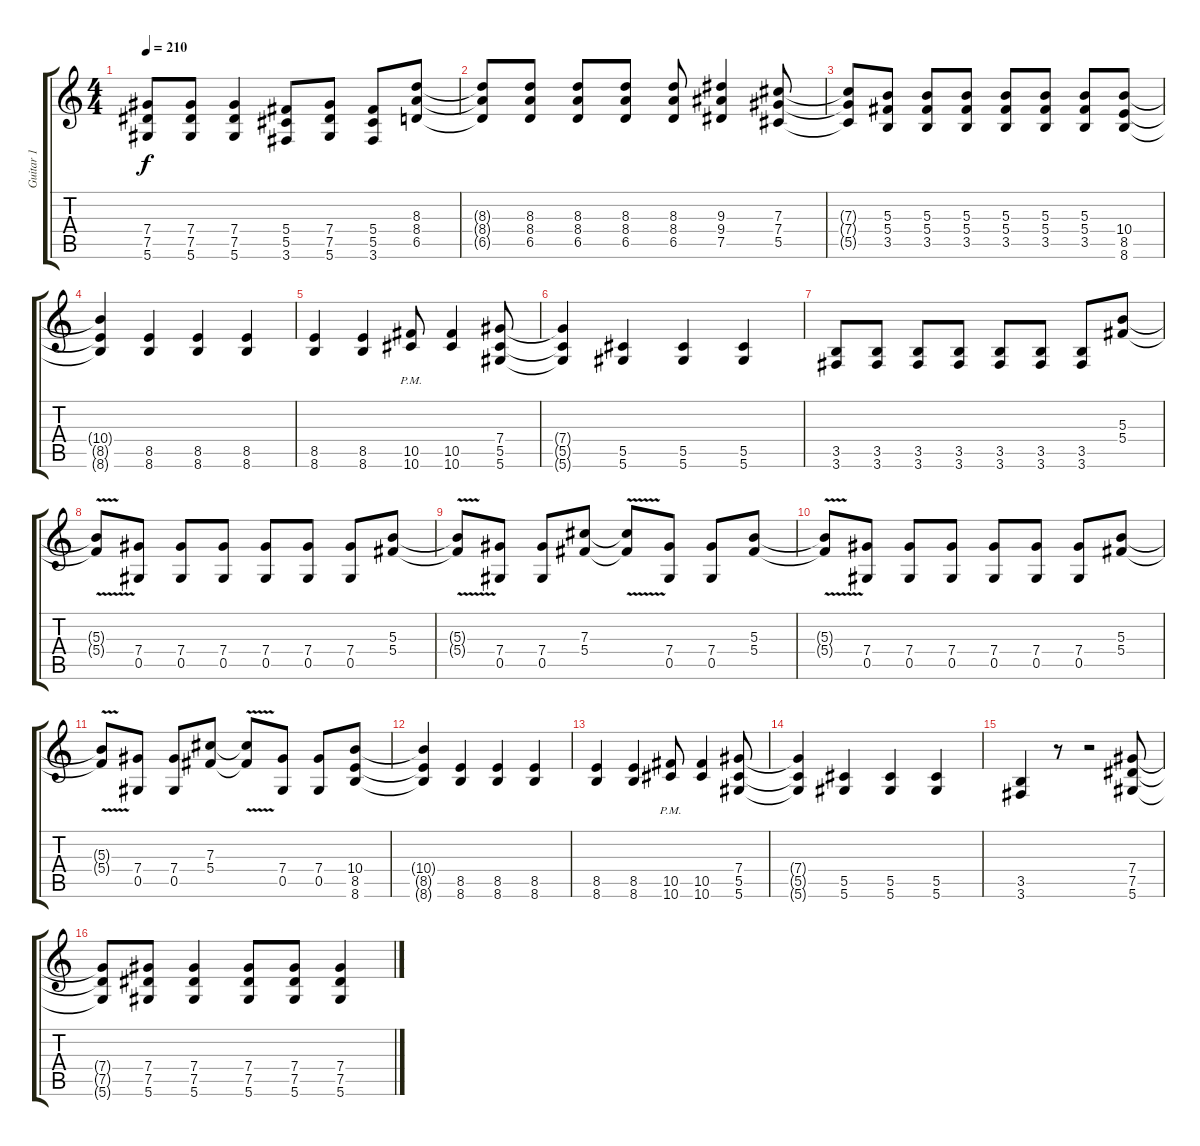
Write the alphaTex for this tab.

\track ("Guitar 1" "Guitar 1") {instrument overdrivenguitar}
\staff {score tabs}
\tuning (Eb4 Bb3 Gb3 Db3 Ab2 Eb2) {hide}
\ts (4 4)
\tempo 210
\clef g2
\ks c
(7.4 7.5 5.6).8{dy f} (7.4 7.5 5.6).8 (7.4 7.5 5.6).4 (5.4 5.5 3.6).8 (7.4 7.5 5.6).8 (5.4 5.5 3.6).8 (8.3 8.4 6.5).8 |
(8.3{t} 8.4{t} 6.5{t}).8 (8.3 8.4 6.5).8 (8.3 8.4 6.5).8 (8.3 8.4 6.5).8 (8.3 8.4 6.5).8 (9.3 9.4 7.5).4 (7.3 7.4 5.5).8 |
(7.3{t} 7.4{t} 5.5{t}).8 (5.3 5.4 3.5).8 (5.3 5.4 3.5).8 (5.3 5.4 3.5).8 (5.3 5.4 3.5).8 (5.3 5.4 3.5).8 (5.3 5.4 3.5).8 (10.4 8.5 8.6).8 |
(10.4{t} 8.5{t} 8.6{t}).4 (8.5 8.6).4 (8.5 8.6).4 (8.5 8.6).4 |
(8.5 8.6).4 (8.5 8.6).4 (10.5{pm} 10.6{pm}).8 (10.5 10.6).4 (7.4 5.5 5.6).8 |
(7.4{t} 5.5{t} 5.6{t}).4 (5.5 5.6).4 (5.5 5.6).4 (5.5 5.6).4 |
(3.5 3.6).8 (3.5 3.6).8 (3.5 3.6).8 (3.5 3.6).8 (3.5 3.6).8 (3.5 3.6).8 (3.5 3.6).8 (5.3 5.4).8 |
(5.3{v t} 5.4{v t}).8 (7.4 0.5).8 (7.4 0.5).8 (7.4 0.5).8 (7.4 0.5).8 (7.4 0.5).8 (7.4 0.5).8 (5.3 5.4).8 |
(5.3{v t} 5.4{v t}).8 (7.4 0.5).8 (7.4 0.5).8 (7.3 5.4).8 (7.3{v t} 5.4{v t}).8 (7.4 0.5).8 (7.4 0.5).8 (5.3 5.4).8 |
(5.3{v t} 5.4{v t}).8 (7.4 0.5).8 (7.4 0.5).8 (7.4 0.5).8 (7.4 0.5).8 (7.4 0.5).8 (7.4 0.5).8 (5.3 5.4).8 |
(5.3{v t} 5.4{v t}).8 (7.4 0.5).8 (7.4 0.5).8 (7.3 5.4).8 (7.3{v t} 5.4{v t}).8 (7.4 0.5).8 (7.4 0.5).8 (10.4 8.5 8.6).8 |
(10.4{t} 8.5{t} 8.6{t}).4 (8.5 8.6).4 (8.5 8.6).4 (8.5 8.6).4 |
(8.5 8.6).4 (8.5 8.6).4 (10.5{pm} 10.6{pm}).8 (10.5 10.6).4 (7.4 5.5 5.6).8 |
(7.4{t} 5.5{t} 5.6{t}).4 (5.5 5.6).4 (5.5 5.6).4 (5.5 5.6).4 |
(3.5 3.6).4 r.8 r.2 (7.4 7.5 5.6).8 |
(7.4{t} 7.5{t} 5.6{t}).8 (7.4 7.5 5.6).8 (7.4 7.5 5.6).4 (7.4 7.5 5.6).8 (7.4 7.5 5.6).8 (7.4 7.5 5.6).4
